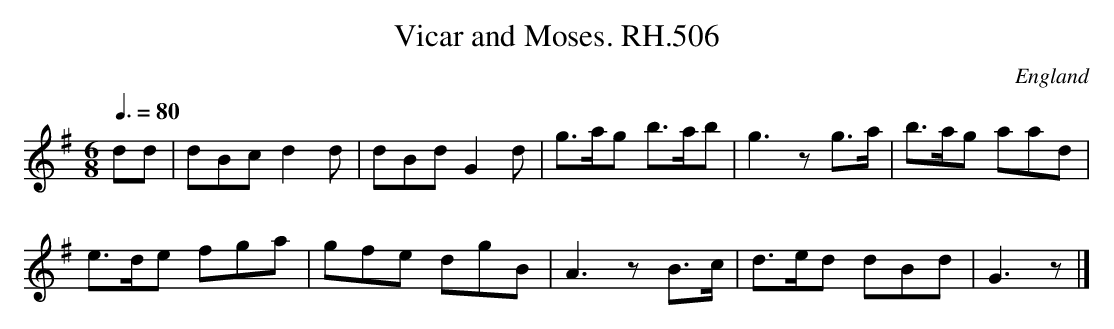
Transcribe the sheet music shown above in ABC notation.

X:1
T:Vicar and Moses. RH.506
O:England
M:6/8
L:1/8
Q:3/8=80
K:G
dd|dBc d2d|dBd G2d|\
g>ag b>ab|g3 zg>a|b>ag aad|
e>de fga|gfe dgB|\
A3 zB>c|d>ed dBd|G3z|]
